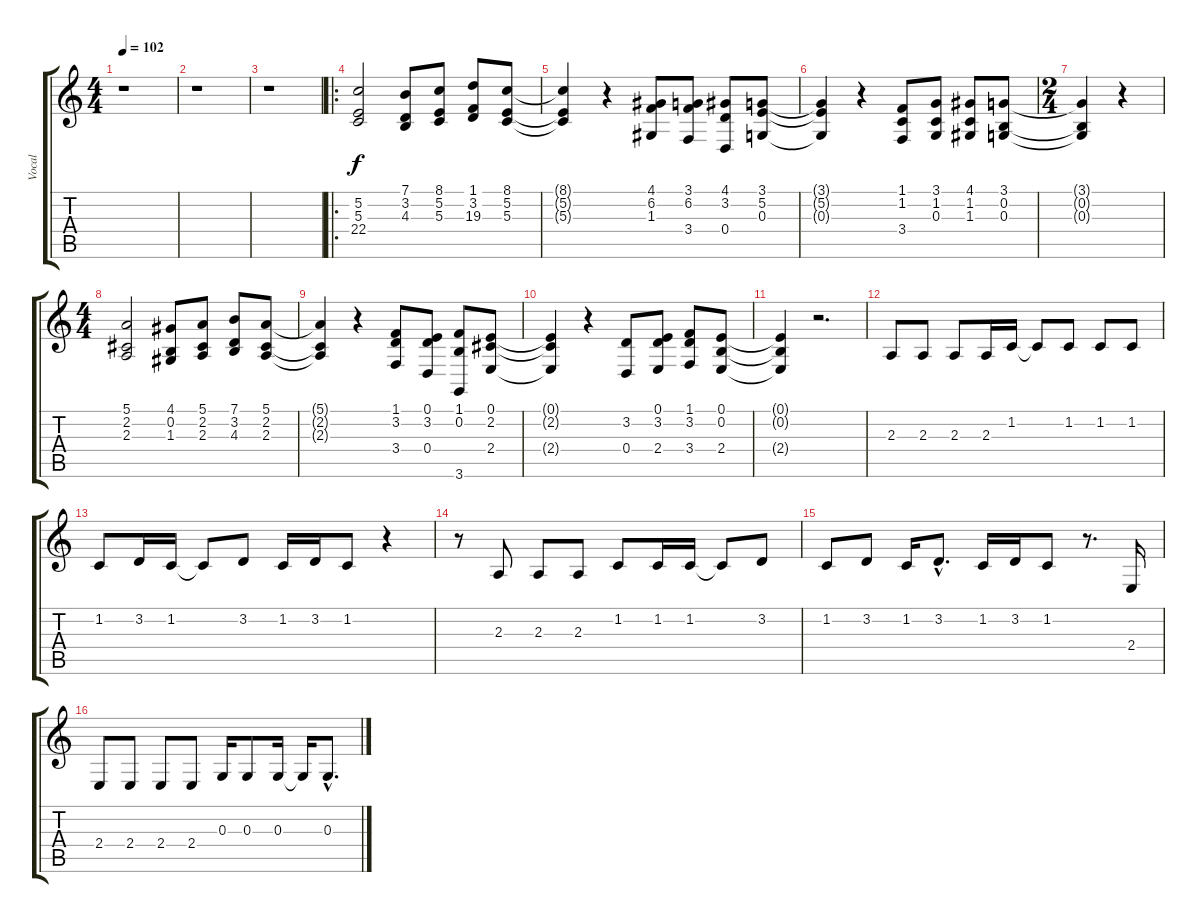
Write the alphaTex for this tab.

\track ("Vocal" "Vocal") {instrument altosax}
\staff {score tabs}
\tuning (E4 B3 G3 D3 A2 E2) {hide}
\ts (4 4)
\tempo 102
\clef g2
\ks c
r.1{dy f instrument altosax} |
r.1 |
r.1 |
\ro
(5.2 5.3 22.4).2 (7.1 3.2 4.3).8 (8.1 5.2 5.3).8 (1.1 3.2 19.3).8 (8.1 5.2 5.3).8 |
(8.1{t} 5.2{t} 5.3{t}).4 r.4 (4.1 6.2 1.3).8 (3.1 6.2 3.4).8 (4.1 3.2 0.4).8 (3.1 5.2 0.3).8 |
(3.1{t} 5.2{t} 0.3{t}).4 r.4 (1.1 1.2 3.4).8 (3.1 1.2 0.3).8 (4.1 1.2 1.3).8 (3.1 0.2 0.3).8 |
\ts (2 4)
(3.1{t} 0.2{t} 0.3{t}).4 r.4 |
\ts (4 4)
(5.1 2.2 2.3).2 (4.1 0.2 1.3).8 (5.1 2.2 2.3).8 (7.1 3.2 4.3).8 (5.1 2.2 2.3).8 |
(5.1{t} 2.2{t} 2.3{t}).4 r.4 (1.1 3.2 3.4).8 (0.1 3.2 0.4).8 (1.1 0.2 3.6).8 (0.1 2.2 2.4).8 |
(0.1{t} 2.2{t} 2.4{t}).4 r.4 (3.2 0.4).8 (0.1 3.2 2.4).8 (1.1 3.2 3.4).8 (0.1 0.2 2.4).8 |
(0.1{t} 0.2{t} 2.4{t}).4 r.2{d} |
2.3.8 2.3.8 2.3.8 2.3.16 1.2.16 1.2{t}.8 1.2.8 1.2.8 1.2.8 |
1.2.8 3.2.16 1.2.16 1.2{t}.8 3.2.8 1.2.16 3.2.16 1.2.8 r.4 |
r.8 2.3.8 2.3.8 2.3.8 1.2.8 1.2.16 1.2.16 1.2{t}.8 3.2.8 |
1.2.8 3.2.8 1.2.16 3.2{hac}.8{d} 1.2.16 3.2.16 1.2.8 r.8{d} 2.4.16 |
2.4.8 2.4.8 2.4.8 2.4.8 0.3.16 0.3.8 0.3.16 0.3{t}.16 0.3{hac}.8{d}
